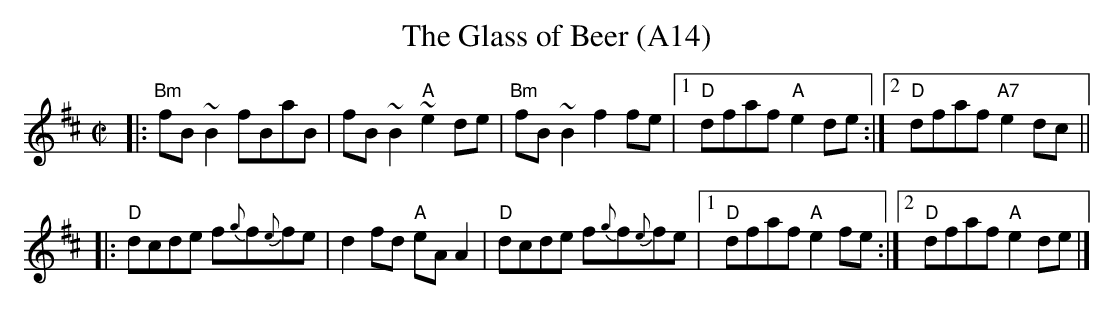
X:1
T:The Glass of Beer (A14)
M:C|
K:Bmin
|: "Bm"fB~B2 fBaB | fB~B2 "A"~e2de | "Bm"fB~B2 f2 fe |1 "D"dfaf "A"e2de :|2 "D"dfaf "A7"e2dc ||
|:  "D"dcde  f{g}f{e}fe  | d2fd "A"eAA2 |  "D"dcde f{g}f{e}fe |1 "D"dfaf "A"e2fe :|2 "D"dfaf "A"e2de |]
